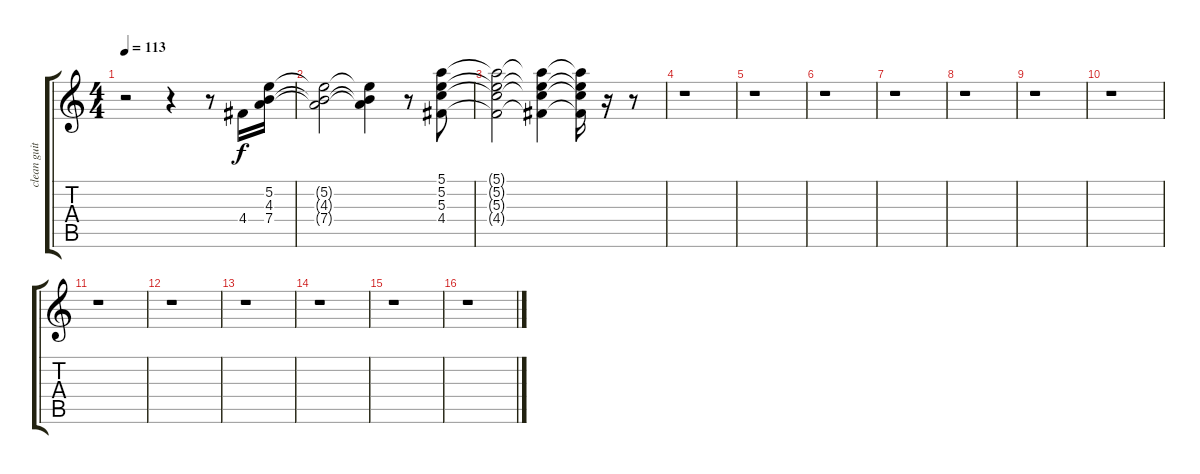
\track ("clean guitar        " "clean guit") {instrument electricguitarclean}
\staff {score tabs}
\tuning (E4 B3 G3 D3 A2 E2) {hide}
\ts (4 4)
\tempo 113
\clef g2
\ks c
r.2{dy f} r.4 r.8 4.4.16 (5.2 4.3 7.4).16 |
(5.2{t} 4.3{t} 7.4{t}).2 (5.2{t} 4.3{t} 7.4{t}).4 r.8 (5.1 5.2 5.3 4.4).8 |
(5.1{t} 5.2{t} 5.3{t} 4.4{t}).2 (5.1{t} 5.2{t} 5.3{t} 4.4{t}).4 (5.1{t} 5.2{t} 5.3{t} 4.4{t}).16 r.16 r.8 |
r.1 |
r.1 |
r.1 |
r.1 |
r.1 |
r.1 |
r.1 |
r.1 |
r.1 |
r.1 |
r.1 |
r.1 |
r.1
